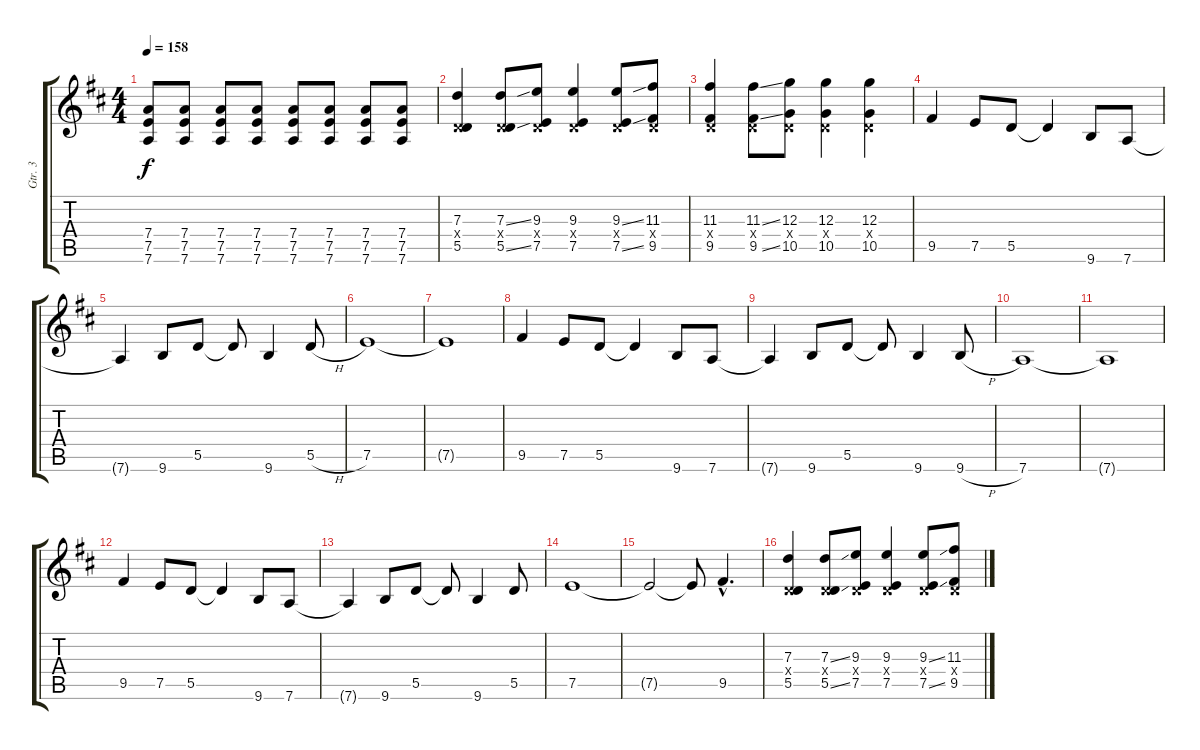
\track ("Gtr. 3" "Gtr. 3") {instrument distortionguitar}
\staff {score tabs}
\tuning (E4 B3 G3 D3 A2 D2) {hide}
\ts (4 4)
\tempo 158
\clef g2
\ks d
(7.4 7.5 7.6).8{dy f} (7.4 7.5 7.6).8 (7.4 7.5 7.6).8 (7.4 7.5 7.6).8 (7.4 7.5 7.6).8 (7.4 7.5 7.6).8 (7.4 7.5 7.6).8 (7.4 7.5 7.6).8 |
(7.3 0.4{x} 5.5).4{volume 16} (7.3{ss} 0.4{x} 5.5{ss}).8 (9.3 0.4{x} 7.5).8 (9.3 0.4{x} 7.5).4 (9.3{ss} 0.4{x} 7.5{ss}).8 (11.3 0.4{x} 9.5).8 |
(11.3 0.4{x} 9.5).4 (11.3{ss} 0.4{x} 9.5{ss}).8 (12.3 0.4{x} 10.5).8 (12.3 0.4{x} 10.5).4 (12.3 0.4{x} 10.5).4 |
9.5.4 7.5.8 5.5.8 5.5{t}.4 9.6.8 7.6.8 |
7.6{t}.4 9.6.8 5.5.8 5.5{t}.8 9.6.4 5.5{h}.8 |
7.5.1 |
7.5{t}.1 |
9.5.4 7.5.8 5.5.8 5.5{t}.4 9.6.8 7.6.8 |
7.6{t}.4 9.6.8 5.5.8 5.5{t}.8 9.6.4 9.6{h}.8 |
7.6.1 |
7.6{t}.1 |
9.5.4 7.5.8 5.5.8 5.5{t}.4 9.6.8 7.6.8 |
7.6{t}.4 9.6.8 5.5.8 5.5{t}.8 9.6.4 5.5.8 |
7.5.1 |
7.5{t}.2 7.5{t}.8 9.5{hac}.4{d} |
(7.3 0.4{x} 5.5).4 (7.3{ss} 0.4{x} 5.5{ss}).8 (9.3 0.4{x} 7.5).8 (9.3 0.4{x} 7.5).4 (9.3{ss} 0.4{x} 7.5{ss}).8 (11.3 0.4{x} 9.5).8
